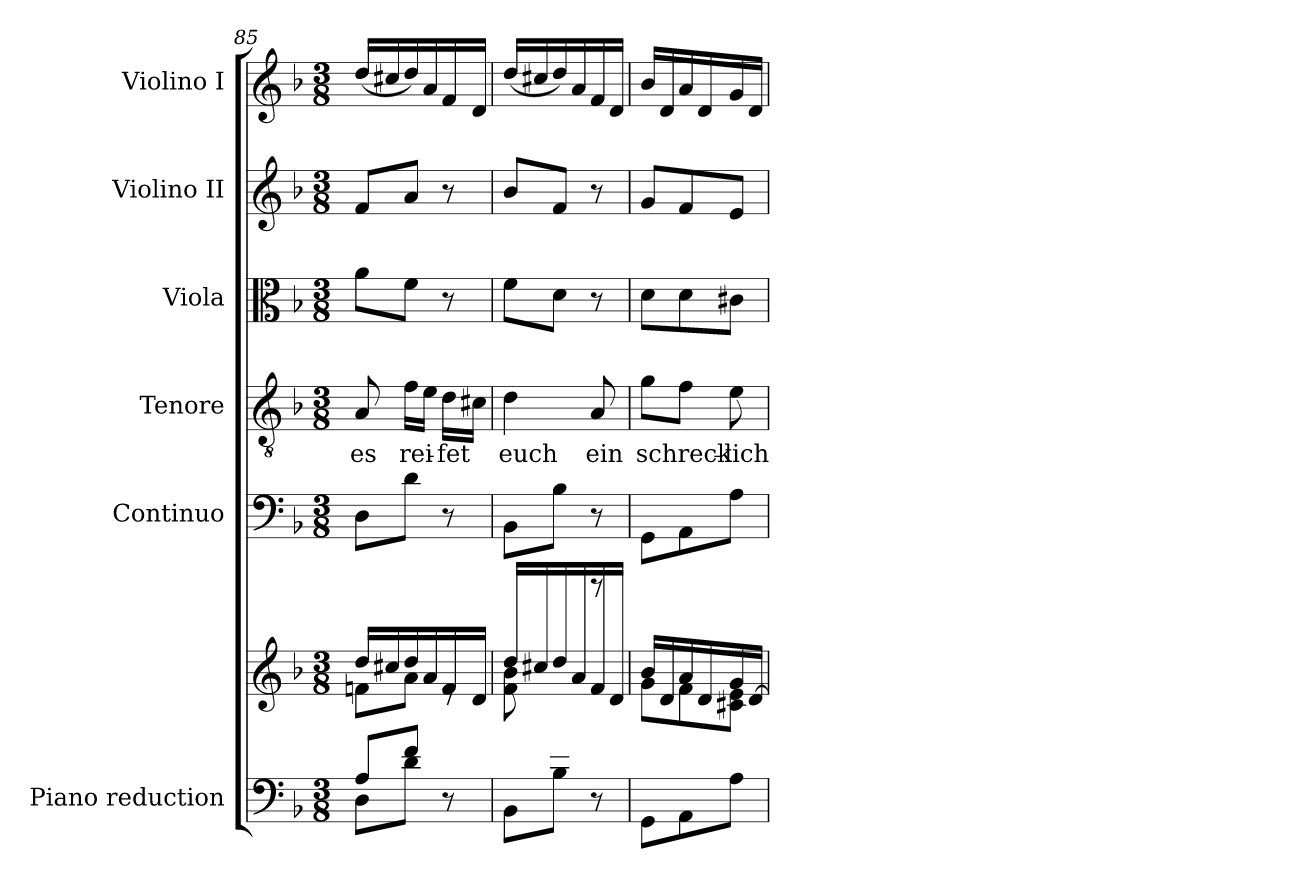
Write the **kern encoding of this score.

**kern	**kern	**kern	**kern	**text	**kern	**kern	**kern
*part6	*part6	*part5	*part4	*part4	*part3	*part2	*part1
*staff7	*staff6	*staff5	*staff4	*staff4	*staff3	*staff2	*staff1
*I"Piano reduction	*	*I"Continuo	*I"Tenore	*	*I"Viola	*I"Violino II	*I"Violino I
*I'Pno	*	*	*	*	*I'Vla	*I'Vln	*I'Vln
*clefF4	*clefG2	*clefF4	*clefGv2	*	*clefC3	*clefG2	*clefG2
*k[b-]	*k[b-]	*k[b-]	*k[b-]	*	*k[b-]	*k[b-]	*k[b-]
*M3/8	*M3/8	*M3/8	*M3/8	*	*M3/8	*M3/8	*M3/8
=85	=85	=85	=85	=85	=85	=85	=85
*^	*^	*	*	*	*	*	*
!	!	!	!	!	!	!LO:LY:b	!	!	!
8A/L	8D\L	16dd/LL	8fn\L	8D\L	8A/	es	8a\L	8f/L	(<16dd/LL
.	.	16cc#X/	.	.	.	.	.	.	16cc#X/
!	!	!	!	!	!	!LO:LY:b	!	!	!
8f/J	8d\J	16dd/	8a\J	8d\J	16f\LL	rei-	8f\J	8a/J	16dd/)
.	.	16a/	.	.	16e\JJ	.	.	.	16a/
!	!	!	!	!	!	!LO:LY:b	!	!	!
8r	8ryy	16f/	8re	8r	16d\LL	-fet	8r	8r	16f/
.	.	16d/JJ	.	.	16c#X\JJ	.	.	.	16d/JJ
=86	=86	=86	=86	=86	=86	=86	=86	=86	=86
!	!	!	!	!	!	!LO:LY:b	!	!	!
8ryy	8BB-\L	16dd/LL	8f\ 8b-\L	8BB-\L	4d\	euch	8f\L	8b-/L	(<16dd/LL
.	.	16cc#X/	.	.	.	.	.	.	16cc#X/
8d/ 8f/J	8B-\J	16dd/	8ryy	8B-\J	.	.	8d\J	8f/J	16dd/)
.	.	16a/	.	.	.	.	.	.	16a/
!	!	!	!	!	!	!LO:LY:b	!	!	!
8ryy	8r	16f/	8rdddd	8r	8A/	ein	8r	8r	16f/
.	.	16d/JJ	.	.	.	.	.	.	16d/JJ
*v	*v	*	*	*	*	*	*	*	*
=87	=87	=87	=87	=87	=87	=87	=87	=87
!	!	!	!	!	!LO:LY:b	!	!	!
8GG\L	16b-/LL	8g\L	8GG\L	8g\L	schreck-	8d\L	8g/L	16b-/LL
.	16d/	.	.	.	.	.	.	16d/
8AA\	16a/	8f\	8AA\	8f\J	.	8d\	8f/	16a/
.	16d/	.	.	.	.	.	.	16d/
!	!	!	!	!	!LO:LY:b	!	!	!
8A\J	16g/	8c#X\ 8e\J	8A\J	8e\	-lich	8c#X\J	8e/J	16g/
.	[16d/JJ	.	.	.	.	.	.	16d/JJ
*	*v	*v	*	*	*	*	*	*
=	=	=	=	=	=	=	=
*-	*-	*-	*-	*-	*-	*-	*-
